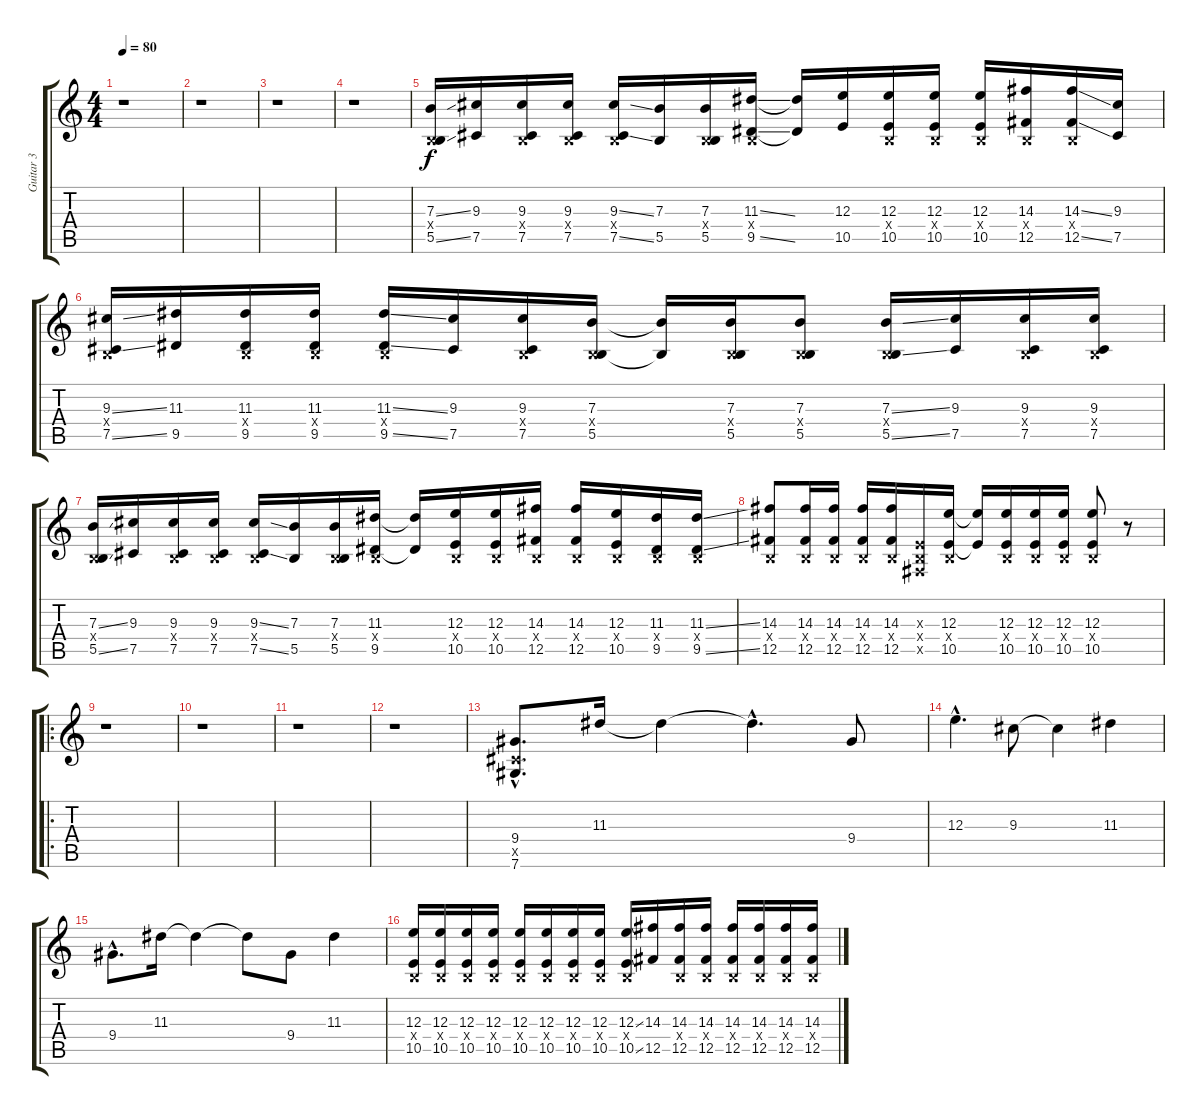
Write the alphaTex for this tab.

\track ("Guitar 3" "Guitar 3") {instrument distortionguitar}
\staff {score tabs}
\tuning (Db4 Ab3 E3 B2 Gb2 Db2) {hide}
\ts (4 4)
\tempo 80
\clef g2
\ks c
r.1{dy f instrument distortionguitar} |
r.1 |
r.1 |
r.1 |
(7.3{ss} 0.4{x} 5.5{ss}).16 (9.3 7.5).16 (9.3 0.4{x} 7.5).16 (9.3 0.4{x} 7.5).16 (9.3{ss} 0.4{x} 7.5{ss}).16 (7.3 5.5).16 (7.3 0.4{x} 5.5).16 (11.3{ss} 0.4{x} 9.5{ss}).16 (11.3{t} 9.5{t}).16 (12.3 10.5).16 (12.3 0.4{x} 10.5).16 (12.3 0.4{x} 10.5).16 (12.3 0.4{x} 10.5).16 (14.3 0.4{x} 12.5).16 (14.3{ss} 0.4{x} 12.5{ss}).16 (9.3 7.5).16 |
(9.3{ss} 0.4{x} 7.5{ss}).16 (11.3 9.5).16 (11.3 0.4{x} 9.5).16 (11.3 0.4{x} 9.5).16 (11.3{ss} 0.4{x} 9.5{ss}).16 (9.3 7.5).16 (9.3 0.4{x} 7.5).16 (7.3 0.4{x} 5.5).16 (7.3{t} 5.5{t}).16 (7.3 0.4{x} 5.5).16 (7.3 0.4{x} 5.5).8 (7.3{ss} 0.4{x} 5.5{ss}).16 (9.3 7.5).16 (9.3 0.4{x} 7.5).16 (9.3 0.4{x} 7.5).16 |
(7.3{ss} 0.4{x} 5.5{ss}).16 (9.3 7.5).16 (9.3 0.4{x} 7.5).16 (9.3 0.4{x} 7.5).16 (9.3{ss} 0.4{x} 7.5{ss}).16 (7.3 5.5).16 (7.3 0.4{x} 5.5).16 (11.3 0.4{x} 9.5).16 (11.3{t} 9.5{t}).16 (12.3 0.4{x} 10.5).16 (12.3 0.4{x} 10.5).16 (14.3 0.4{x} 12.5).16 (14.3 0.4{x} 12.5).16 (12.3 0.4{x} 10.5).16 (11.3 0.4{x} 9.5).16 (11.3{ss} 0.4{x} 9.5{ss}).16 |
(14.3 0.4{x} 12.5).8 (14.3 0.4{x} 12.5).16 (14.3 0.4{x} 12.5).16 (14.3 0.4{x} 12.5).16 (14.3 0.4{x} 12.5).16 (0.3{x} 0.4{x} 0.5{x}).16 (12.3 0.4{x} 10.5).16 (12.3{t} 10.5{t}).16 (12.3 0.4{x} 10.5).16 (12.3 0.4{x} 10.5).16 (12.3 0.4{x} 10.5).16 (12.3 0.4{x} 10.5).8 r.8 |
\ro
r.1 |
r.1 |
r.1 |
r.1 |
(9.4{hac} 7.5{hac x} 7.6{hac}).8{d} 11.3.16 11.3{t}.4 11.3{hac t}.4{d} 9.4.8 |
12.3{hac}.4{d} 9.3.8 9.3{t}.4 11.3.4 |
9.4{hac}.8{d} 11.3.16 11.3{t}.4 11.3{t}.8 9.4.8 11.3.4 |
(12.3 0.4{x} 10.5).16 (12.3 0.4{x} 10.5).16 (12.3 0.4{x} 10.5).16 (12.3 0.4{x} 10.5).16 (12.3 0.4{x} 10.5).16 (12.3 0.4{x} 10.5).16 (12.3 0.4{x} 10.5).16 (12.3 0.4{x} 10.5).16 (12.3{ss} 0.4{x} 10.5{ss}).16 (14.3 12.5).16 (14.3 0.4{x} 12.5).16 (14.3 0.4{x} 12.5).16 (14.3 0.4{x} 12.5).16 (14.3 0.4{x} 12.5).16 (14.3 0.4{x} 12.5).16 (14.3 0.4{x} 12.5).16
